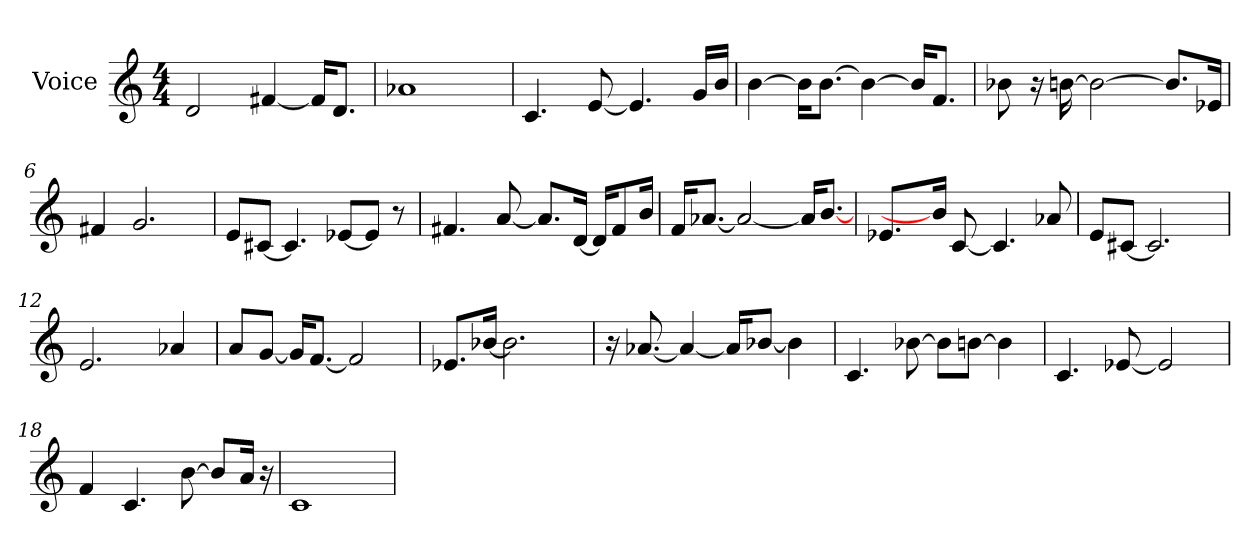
**kern
*part1
*staff1
*I"Voice
*I'Voice
*clefG2
*M4/4
=1
2d/
[<4f#X/
16f#/KL]
8.d/J
=2
1a-X
=3
4.c/
[<8e/
4.e/]
16g/LL
16b/JJ
=4
[>4b\
16b\KL]
[>8.b\J
4b\_>
16b/KL]
8.f/J
=5
8b-X\
16ra
[>16bn\
2b\_>
8.b/L]
16e-X/Jk
=6
4f#X/
2.g/
=7
8e/L
[<8c#X/J
4.c#/]
[<8e-X/L
8e-/J]
8r
!!LO:LB:g=z
=8
4.f#X/
[<8a/
8.a/L]
[<16d/Jk
16d/KL]
8f#/
16b/Jk
=9
16f/KL
[<8.a-X/J
2a-/_<
16a-/KL]
[8.b/J
=10
4.e-X/
16b/J]
[<8c/
4.c/]
8a-X/
=11
8e/L
[<8c#X/J
2.c#/]
=12
2.e/
4a-X/
=13
8a/L
[<8g/J
16g/KL]
[<8.f/J
2f/]
=14
8.e-X/L
[>16b-X/Jk
2.b-\]
!!LO:LB:g=z
=15
16ra
[<8.a-X/
4a-/_<
16a-/KL]
[>8b-X/J
4b-\]
=16
4.c/
[>8b-X\
8b-\L]
[>8bn\J
4b\]
=17
4.c/
[<8e-X/
2e-/]
=18
4f/
4.c/
[>8b\
8b/L]
16a/Jk
16ra
=19
1c
=
*-
